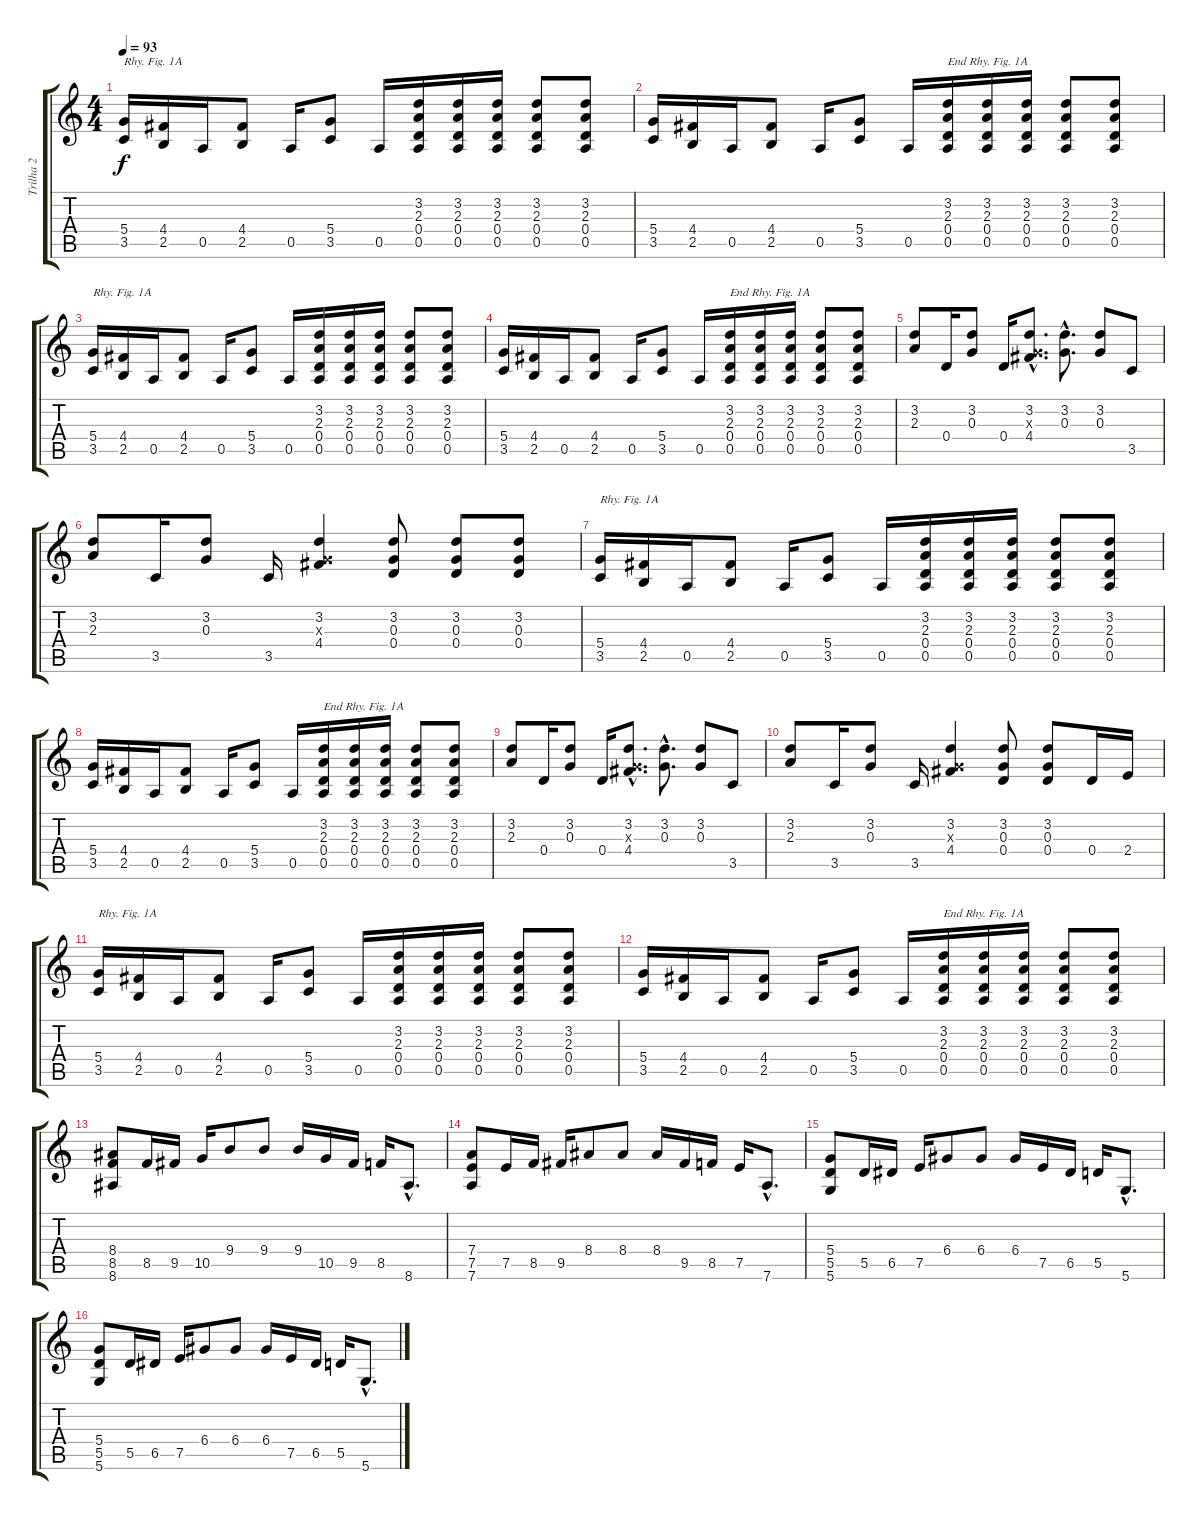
\track ("Trilha 2" "Trilha 2") {instrument distortionguitar}
\staff {score tabs}
\tuning (E4 B3 G3 D3 A2 D2) {hide}
\ts (4 4)
\tempo 93
\clef g2
\ks c
(5.4 3.5).16{txt "Rhy. Fig. 1A" dy f instrument distortionguitar} (4.4 2.5).16 0.5.16 (4.4 2.5).8 0.5.16 (5.4 3.5).8 0.5.16 (3.2 2.3 0.4 0.5).16 (3.2 2.3 0.4 0.5).16 (3.2 2.3 0.4 0.5).16 (3.2 2.3 0.4 0.5).8 (3.2 2.3 0.4 0.5).8 |
(5.4 3.5).16 (4.4 2.5).16 0.5.16 (4.4 2.5).8 0.5.16 (5.4 3.5).8 0.5.16 (3.2 2.3 0.4 0.5).16{txt "End Rhy. Fig. 1A"} (3.2 2.3 0.4 0.5).16 (3.2 2.3 0.4 0.5).16 (3.2 2.3 0.4 0.5).8 (3.2 2.3 0.4 0.5).8 |
(5.4 3.5).16{txt "Rhy. Fig. 1A"} (4.4 2.5).16 0.5.16 (4.4 2.5).8 0.5.16 (5.4 3.5).8 0.5.16 (3.2 2.3 0.4 0.5).16 (3.2 2.3 0.4 0.5).16 (3.2 2.3 0.4 0.5).16 (3.2 2.3 0.4 0.5).8 (3.2 2.3 0.4 0.5).8 |
(5.4 3.5).16 (4.4 2.5).16 0.5.16 (4.4 2.5).8 0.5.16 (5.4 3.5).8 0.5.16 (3.2 2.3 0.4 0.5).16{txt "End Rhy. Fig. 1A"} (3.2 2.3 0.4 0.5).16 (3.2 2.3 0.4 0.5).16 (3.2 2.3 0.4 0.5).8 (3.2 2.3 0.4 0.5).8 |
(3.2 2.3).8 0.4.16 (3.2 0.3).8 0.4.16 (3.2{hac} 0.3{hac x} 4.4{hac}).8{d} (3.2{hac} 0.3{hac}).8{d} (3.2 0.3).8 3.5.8 |
(3.2 2.3).8 3.5.16 (3.2 0.3).8 3.5.16 (3.2 0.3{x} 4.4).4 (3.2 0.3 0.4).8 (3.2 0.3 0.4).8 (3.2 0.3 0.4).8 |
(5.4 3.5).16{txt "Rhy. Fig. 1A"} (4.4 2.5).16 0.5.16 (4.4 2.5).8 0.5.16 (5.4 3.5).8 0.5.16 (3.2 2.3 0.4 0.5).16 (3.2 2.3 0.4 0.5).16 (3.2 2.3 0.4 0.5).16 (3.2 2.3 0.4 0.5).8 (3.2 2.3 0.4 0.5).8 |
(5.4 3.5).16 (4.4 2.5).16 0.5.16 (4.4 2.5).8 0.5.16 (5.4 3.5).8 0.5.16 (3.2 2.3 0.4 0.5).16{txt "End Rhy. Fig. 1A"} (3.2 2.3 0.4 0.5).16 (3.2 2.3 0.4 0.5).16 (3.2 2.3 0.4 0.5).8 (3.2 2.3 0.4 0.5).8 |
(3.2 2.3).8 0.4.16 (3.2 0.3).8 0.4.16 (3.2{hac} 0.3{hac x} 4.4{hac}).8{d} (3.2{hac} 0.3{hac}).8{d} (3.2 0.3).8 3.5.8 |
(3.2 2.3).8 3.5.16 (3.2 0.3).8 3.5.16 (3.2 0.3{x} 4.4).4 (3.2 0.3 0.4).8 (3.2 0.3 0.4).8 0.4.16 2.4.16 |
(5.4 3.5).16{txt "Rhy. Fig. 1A"} (4.4 2.5).16 0.5.16 (4.4 2.5).8 0.5.16 (5.4 3.5).8 0.5.16 (3.2 2.3 0.4 0.5).16 (3.2 2.3 0.4 0.5).16 (3.2 2.3 0.4 0.5).16 (3.2 2.3 0.4 0.5).8 (3.2 2.3 0.4 0.5).8 |
(5.4 3.5).16 (4.4 2.5).16 0.5.16 (4.4 2.5).8 0.5.16 (5.4 3.5).8 0.5.16 (3.2 2.3 0.4 0.5).16{txt "End Rhy. Fig. 1A"} (3.2 2.3 0.4 0.5).16 (3.2 2.3 0.4 0.5).16 (3.2 2.3 0.4 0.5).8 (3.2 2.3 0.4 0.5).8 |
(8.4 8.5 8.6).8 8.5.16 9.5.16 10.5.16 9.4.8 9.4.8 9.4.16 10.5.16 9.5.16 8.5.16 8.6{hac}.8{d} |
(7.4 7.5 7.6).8 7.5.16 8.5.16 9.5.16 8.4.8 8.4.8 8.4.16 9.5.16 8.5.16 7.5.16 7.6{hac}.8{d} |
(5.4 5.5 5.6).8 5.5.16 6.5.16 7.5.16 6.4.8 6.4.8 6.4.16 7.5.16 6.5.16 5.5.16 5.6{hac}.8{d} |
(5.4 5.5 5.6).8 5.5.16 6.5.16 7.5.16 6.4.8 6.4.8 6.4.16 7.5.16 6.5.16 5.5.16 5.6{hac}.8{d}
